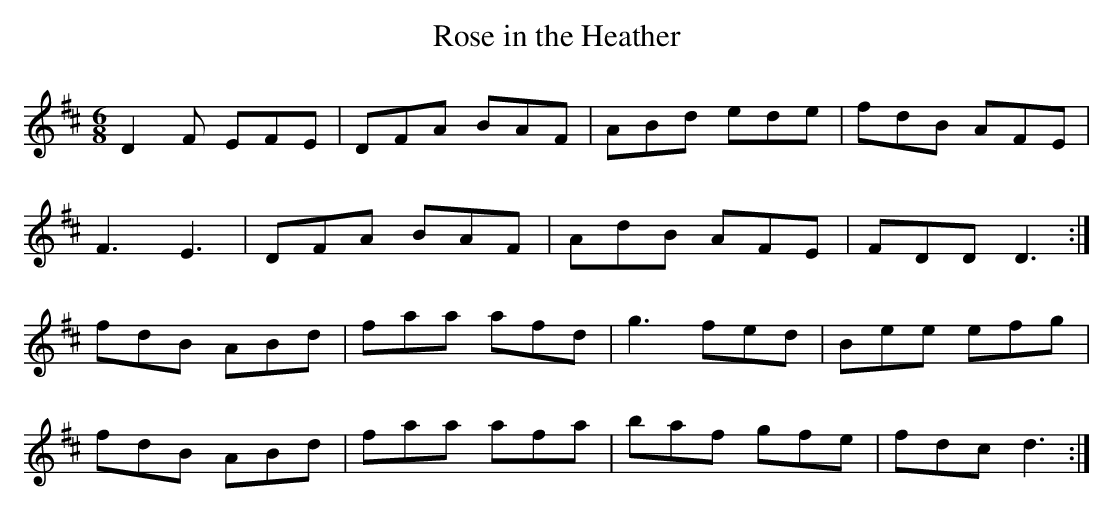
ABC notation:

X:1
T: Rose in the Heather
M: 6/8
L: 1/8
K: D
D2 F EFE|DFA BAF|ABd ede|fdB AFE|
F3 E3|DFA BAF|AdB AFE|FDD D3 :|
fdB ABd|faa afd|g3 fed|Bee efg|
fdB ABd|faa afa|baf gfe|fdc d3 :|
